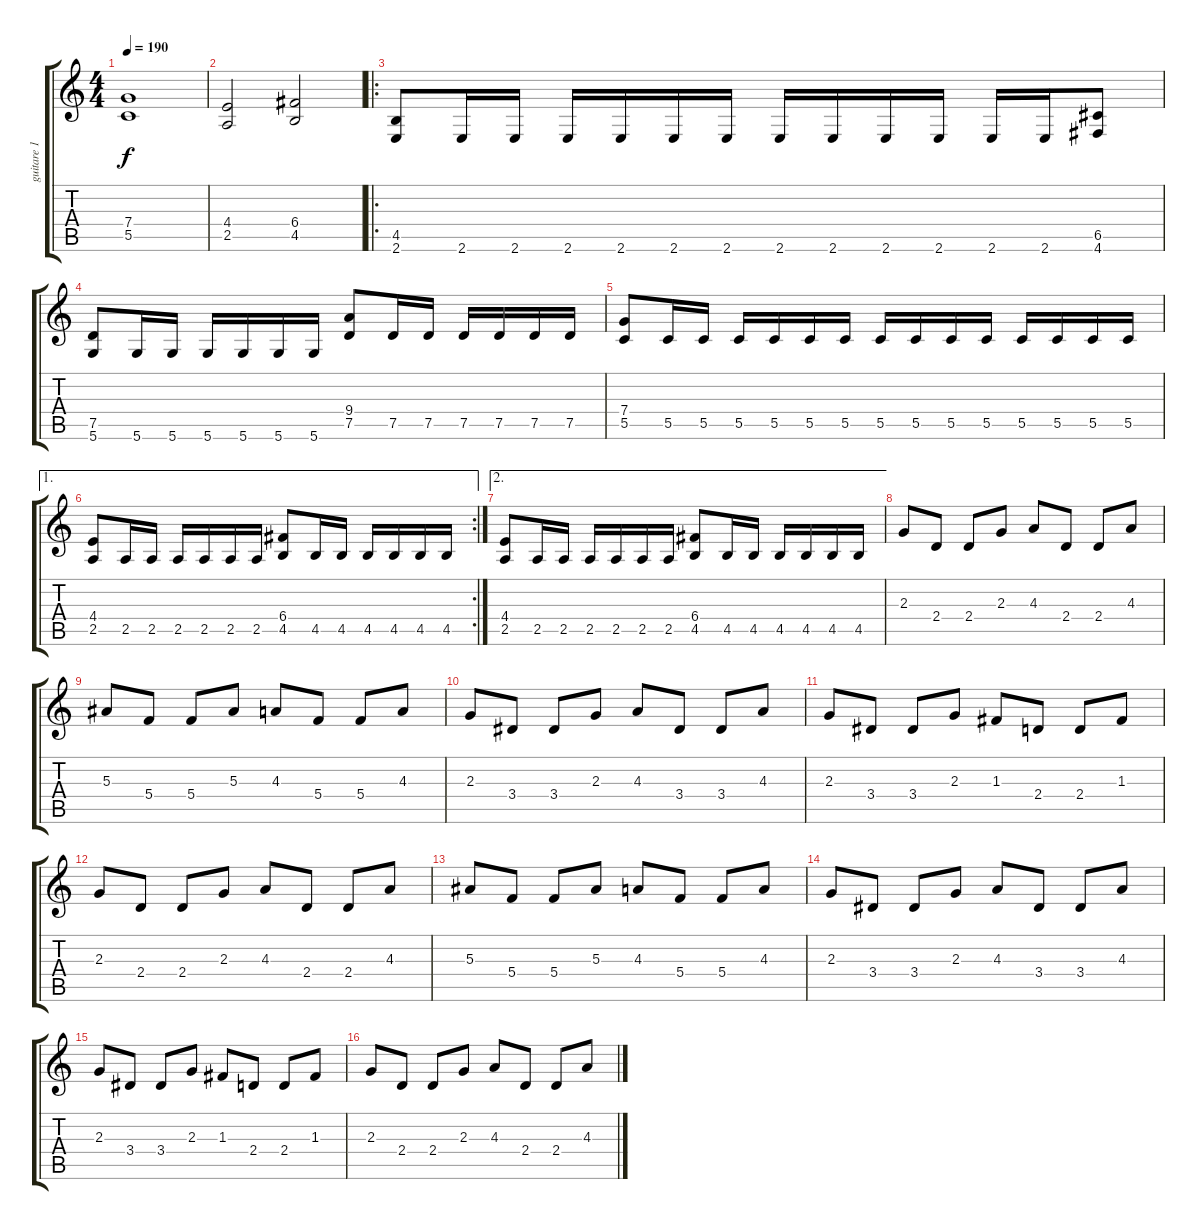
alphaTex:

\track ("guitare 1" "guitare 1") {instrument distortionguitar}
\staff {score tabs}
\tuning (D4 A3 F3 C3 G2 D2) {hide}
\ts (4 4)
\tempo 190
\clef g2
\ks c
(7.4 5.5).1{dy f} |
(4.4 2.5).2 (6.4 4.5).2 |
\ro
(4.5 2.6).8 2.6.16 2.6.16 2.6.16 2.6.16 2.6.16 2.6.16 2.6.16 2.6.16 2.6.16 2.6.16 2.6.16 2.6.16 (6.5 4.6).8 |
(7.5 5.6).8 5.6.16 5.6.16 5.6.16 5.6.16 5.6.16 5.6.16 (9.4 7.5).8 7.5.16 7.5.16 7.5.16 7.5.16 7.5.16 7.5.16 |
(7.4 5.5).8 5.5.16 5.5.16 5.5.16 5.5.16 5.5.16 5.5.16 5.5.16 5.5.16 5.5.16 5.5.16 5.5.16 5.5.16 5.5.16 5.5.16 |
\ae 1
\rc 2
(4.4 2.5).8 2.5.16 2.5.16 2.5.16 2.5.16 2.5.16 2.5.16 (6.4 4.5).8 4.5.16 4.5.16 4.5.16 4.5.16 4.5.16 4.5.16 |
\ae 2
(4.4 2.5).8 2.5.16 2.5.16 2.5.16 2.5.16 2.5.16 2.5.16 (6.4 4.5).8 4.5.16 4.5.16 4.5.16 4.5.16 4.5.16 4.5.16 |
2.3.8 2.4.8 2.4.8 2.3.8 4.3.8 2.4.8 2.4.8 4.3.8 |
5.3.8 5.4.8 5.4.8 5.3.8 4.3.8 5.4.8 5.4.8 4.3.8 |
2.3.8 3.4.8 3.4.8 2.3.8 4.3.8 3.4.8 3.4.8 4.3.8 |
2.3.8 3.4.8 3.4.8 2.3.8 1.3.8 2.4.8 2.4.8 1.3.8 |
2.3.8 2.4.8 2.4.8 2.3.8 4.3.8 2.4.8 2.4.8 4.3.8 |
5.3.8 5.4.8 5.4.8 5.3.8 4.3.8 5.4.8 5.4.8 4.3.8 |
2.3.8 3.4.8 3.4.8 2.3.8 4.3.8 3.4.8 3.4.8 4.3.8 |
2.3.8 3.4.8 3.4.8 2.3.8 1.3.8 2.4.8 2.4.8 1.3.8 |
2.3.8 2.4.8 2.4.8 2.3.8 4.3.8 2.4.8 2.4.8 4.3.8
